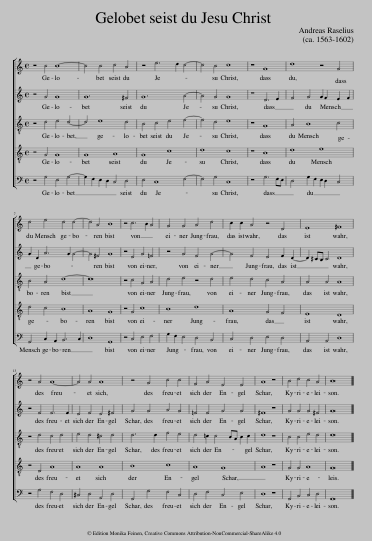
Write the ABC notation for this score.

X:1
%%score [ 1 2 3 4 5 ]
L:1/8
M:4/2
I:linebreak $
K:C
V:1 treble
V:2 treble
V:3 treble-8
V:4 treble-8
V:5 bass
V:1
 z4 B4 B8- | B4 B4 c4 A4 | z4 e6 d2 c4- | c4 B4 c8 | z8 G8 | %5
 d8 z4 G4 |$ d4 e4 d4 d4- | d4 A4 B8 | z4 c6 B2 A4 | G4 G4 A4 d4 | %10
 c2 c2 A4 z4 D4 | E8 ^F8 |$ z4 A4 A8- | A4 A4 A8 | z4 G4 c4 c4 | %15
 F4 A4 E4 E4 | A8 z8 | B4 d4 c4 A4 | B16 |] %19
V:2
 z4 G4 G8 | G12 ^F4 | G12 A4- | A4 G4 G8 | z8 D6 E2 | %5
 F4 G4 G2 F2 E2 F2 |$ G2 D2 A6 G2 G4- | G4 ^F4 G8 | z4 E4 G4 =F4 | z4 G4 F4 G4- | %10
 G4 F4 E4 F2 D2- | D2 ^CB, C4 D8 |$ z4 F4 F6 F2 | E4 F4 E4 ^F4 | G4 G4 A4 G4 | %15
 =F4 F4 G4 G4 | ^F8 z8 | G4 G4 G4 ^F4 | G16 |] %19
V:3
 z4 d4 e4 d4- | d4 e8 d4 | B4 c4 e4 f4- | f4 d4 e8 | z8 G8 | %5
 A4 B8 c4 |$ B4 A4 d8- | d16 | z4 c4 G4 A4 | d4 e4 z4 d4 | %10
 e4 d4 c4 A4 | A4 A4 A8 |$ z4 d4 c4 d4 | e4 d4 ^c4 d4 | d6 d2 f4 e4 | %15
 d4 =c2 c4 BA B2 c2 | d8 z8 | B4 B4 e4 d4 | d16 |] %19
V:4
 z4 G4 G8 | G8 A8 | G8 c8 | d8 c8 | z8 B8 | %5
 d8 e8 |$ d4 c4 B8 | A8 G8 | z4 G4 c8 | B8 d8 | %10
 A8 G4 F4 | E8 D8 |$ z4 D4 A8 | A8 A8 | B8 c8 | %15
 A8 G8 | A8 z8 | G4 G4 A8 | G16 |] %19
V:5
 z4 G,4 E,4 G,4- | G,2 F,2 E,2 D,2 C,4 D,4 | E,4 C,8 F,4- | F,4 G,4 C,8 | z8 G,6 F,E, | %5
 D,4 G,2 F,2 E,2 D,2 C,4 |$ G,,4 C,2 A,,2 B,,6 C,2 | D,8 G,,8 | z4 C,4 E,4 F,4 | G,2 F,2 E,4 D,4 B,,4 | %10
 C,4 D,4 E,4 D,4 | A,,4 A,,4 D,8 |$ z4 A,4 F,4 D,4 | ^C,4 D,4 A,,4 D,4 | G,,4 G,4 F,4 C,4 | %15
 D,4 F,4 C,4 E,4 | D,8 z8 | G,,4 B,,4 C,4 D,4 | G,,16 |] %19
